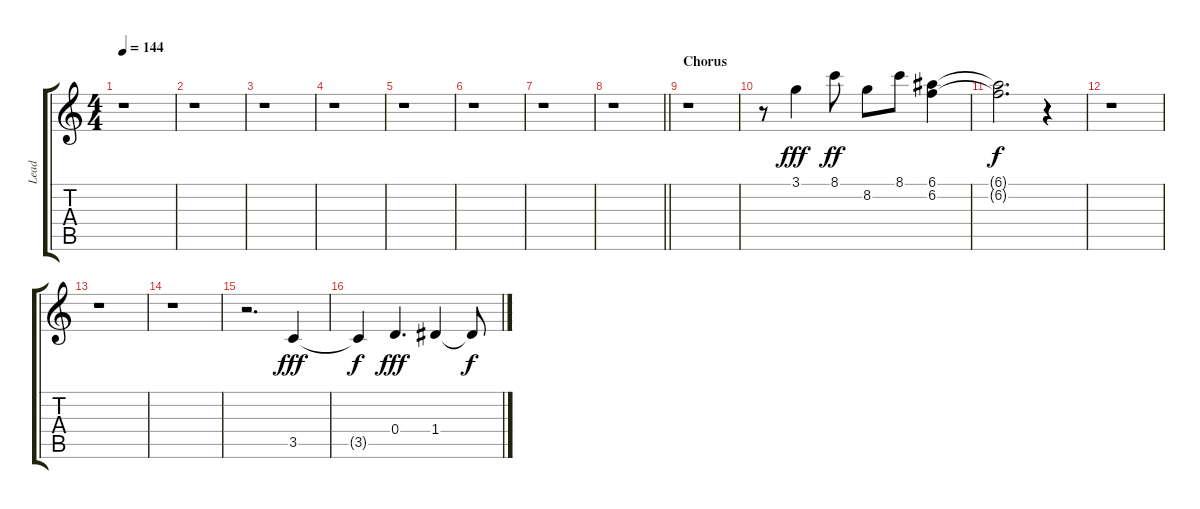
\track ("Lead" "Lead") {instrument electricguitarjazz}
\staff {score tabs}
\tuning (E4 B3 G3 D3 A2 E2) {hide}
\ts (4 4)
\tempo 144
\clef g2
\ks c
r.1{dy f} |
r.1 |
r.1 |
r.1 |
r.1 |
r.1 |
r.1 |
\barLineRight lightlight
r.1 |
\section ("" "Chorus")
r.1 |
r.8 3.1.4{dy fff} 8.1.8{dy ff} 8.2.8 8.1.8 (6.1 6.2).4 |
(6.1{t} 6.2{t}).2{d dy f} r.4 |
r.1 |
r.1 |
r.1 |
r.2{d} 3.5.4{dy fff} |
3.5{t}.4{dy f} 0.4.4{d dy fff} 1.4.4 1.4{t}.8{dy f}
